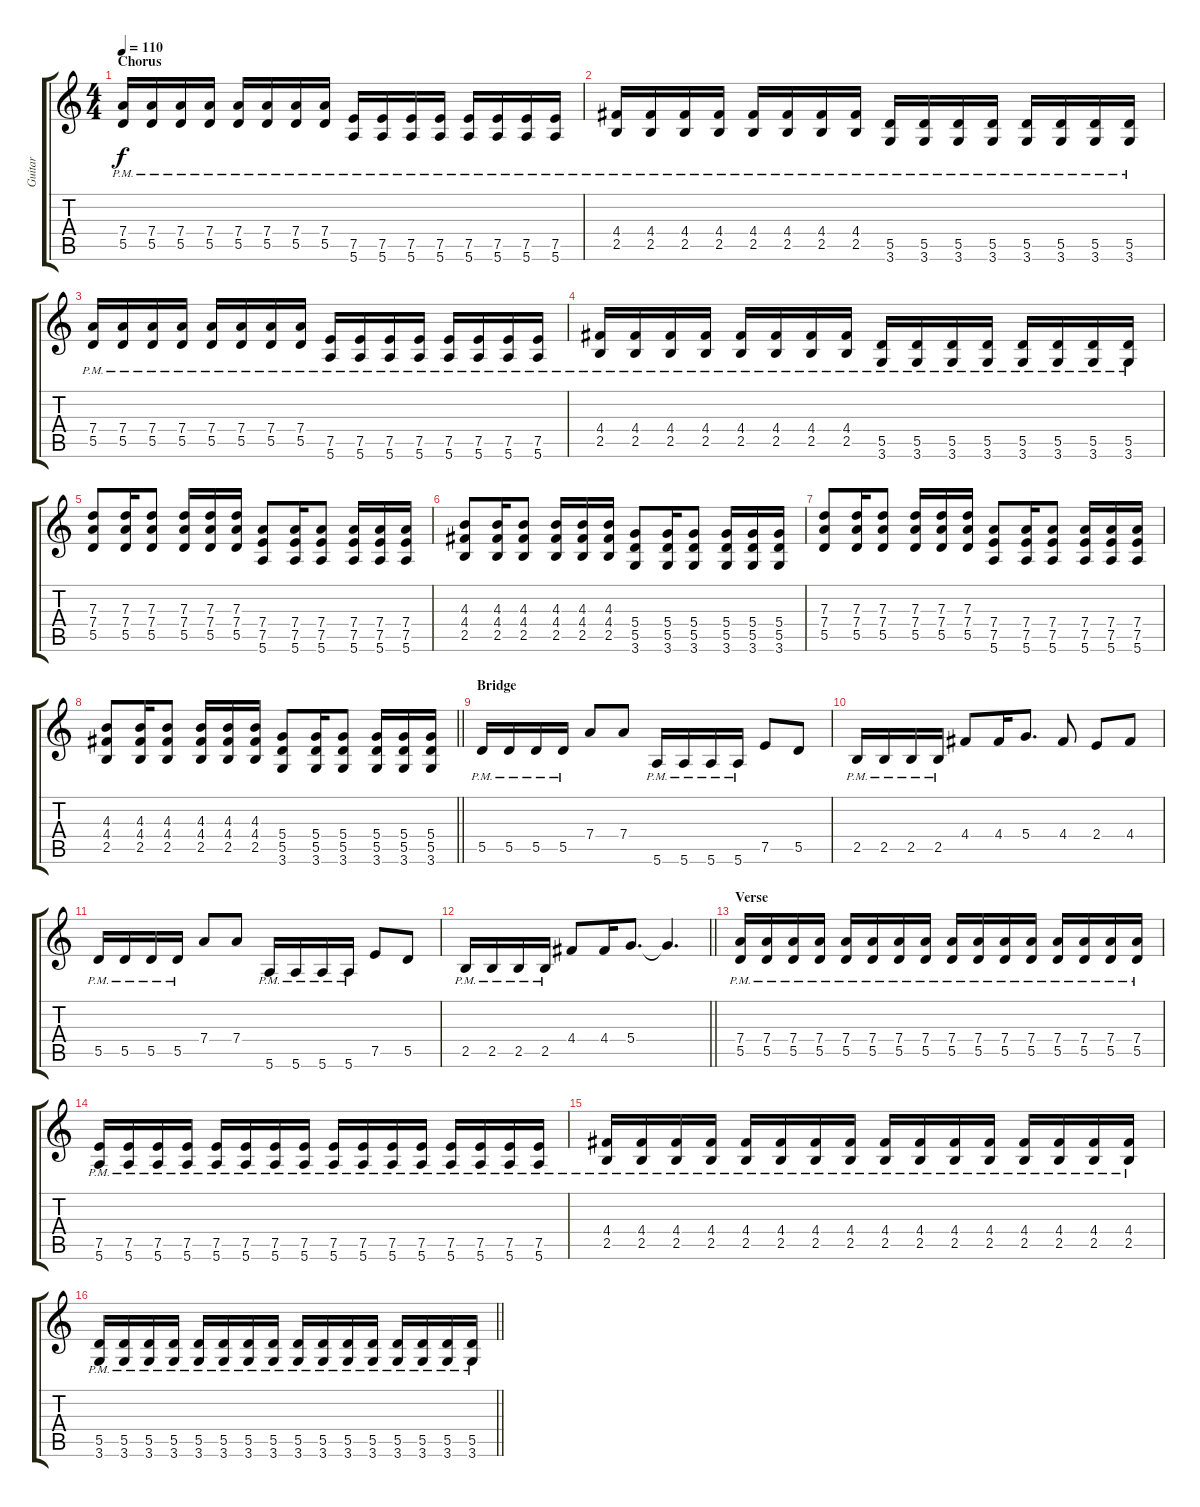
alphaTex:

\track ("Guitar" "Guitar") {instrument overdrivenguitar}
\staff {score tabs}
\tuning (E4 B3 G3 D3 A2 E2) {hide}
\ts (4 4)
\section ("" "Chorus")
\tempo 110
\clef g2
\ks c
(7.4{pm} 5.5{pm}).16{dy f} (7.4{pm} 5.5{pm}).16 (7.4{pm} 5.5{pm}).16 (7.4{pm} 5.5{pm}).16 (7.4{pm} 5.5{pm}).16 (7.4{pm} 5.5{pm}).16 (7.4{pm} 5.5{pm}).16 (7.4{pm} 5.5{pm}).16 (7.5{pm} 5.6{pm}).16 (7.5{pm} 5.6{pm}).16 (7.5{pm} 5.6{pm}).16 (7.5{pm} 5.6{pm}).16 (7.5{pm} 5.6{pm}).16 (7.5{pm} 5.6{pm}).16 (7.5{pm} 5.6{pm}).16 (7.5{pm} 5.6{pm}).16 |
(4.4{pm} 2.5{pm}).16 (4.4{pm} 2.5{pm}).16 (4.4{pm} 2.5{pm}).16 (4.4{pm} 2.5{pm}).16 (4.4{pm} 2.5{pm}).16 (4.4{pm} 2.5{pm}).16 (4.4{pm} 2.5{pm}).16 (4.4{pm} 2.5{pm}).16 (5.5{pm} 3.6{pm}).16 (5.5{pm} 3.6{pm}).16 (5.5{pm} 3.6{pm}).16 (5.5{pm} 3.6{pm}).16 (5.5{pm} 3.6{pm}).16 (5.5{pm} 3.6{pm}).16 (5.5{pm} 3.6{pm}).16 (5.5{pm} 3.6{pm}).16 |
(7.4{pm} 5.5{pm}).16 (7.4{pm} 5.5{pm}).16 (7.4{pm} 5.5{pm}).16 (7.4{pm} 5.5{pm}).16 (7.4{pm} 5.5{pm}).16 (7.4{pm} 5.5{pm}).16 (7.4{pm} 5.5{pm}).16 (7.4{pm} 5.5{pm}).16 (7.5{pm} 5.6{pm}).16 (7.5{pm} 5.6{pm}).16 (7.5{pm} 5.6{pm}).16 (7.5{pm} 5.6{pm}).16 (7.5{pm} 5.6{pm}).16 (7.5{pm} 5.6{pm}).16 (7.5{pm} 5.6{pm}).16 (7.5{pm} 5.6{pm}).16 |
(4.4{pm} 2.5{pm}).16 (4.4{pm} 2.5{pm}).16 (4.4{pm} 2.5{pm}).16 (4.4{pm} 2.5{pm}).16 (4.4{pm} 2.5{pm}).16 (4.4{pm} 2.5{pm}).16 (4.4{pm} 2.5{pm}).16 (4.4{pm} 2.5{pm}).16 (5.5{pm} 3.6{pm}).16 (5.5{pm} 3.6{pm}).16 (5.5{pm} 3.6{pm}).16 (5.5{pm} 3.6{pm}).16 (5.5{pm} 3.6{pm}).16 (5.5{pm} 3.6{pm}).16 (5.5{pm} 3.6{pm}).16 (5.5{pm} 3.6{pm}).16 |
(7.3 7.4 5.5).8 (7.3 7.4 5.5).16 (7.3 7.4 5.5).8 (7.3 7.4 5.5).16 (7.3 7.4 5.5).16 (7.3 7.4 5.5).16 (7.4 7.5 5.6).8 (7.4 7.5 5.6).16 (7.4 7.5 5.6).8 (7.4 7.5 5.6).16 (7.4 7.5 5.6).16 (7.4 7.5 5.6).16 |
(4.3 4.4 2.5).8 (4.3 4.4 2.5).16 (4.3 4.4 2.5).8 (4.3 4.4 2.5).16 (4.3 4.4 2.5).16 (4.3 4.4 2.5).16 (5.4 5.5 3.6).8 (5.4 5.5 3.6).16 (5.4 5.5 3.6).8 (5.4 5.5 3.6).16 (5.4 5.5 3.6).16 (5.4 5.5 3.6).16 |
(7.3 7.4 5.5).8 (7.3 7.4 5.5).16 (7.3 7.4 5.5).8 (7.3 7.4 5.5).16 (7.3 7.4 5.5).16 (7.3 7.4 5.5).16 (7.4 7.5 5.6).8 (7.4 7.5 5.6).16 (7.4 7.5 5.6).8 (7.4 7.5 5.6).16 (7.4 7.5 5.6).16 (7.4 7.5 5.6).16 |
\barLineRight lightlight
(4.3 4.4 2.5).8 (4.3 4.4 2.5).16 (4.3 4.4 2.5).8 (4.3 4.4 2.5).16 (4.3 4.4 2.5).16 (4.3 4.4 2.5).16 (5.4 5.5 3.6).8 (5.4 5.5 3.6).16 (5.4 5.5 3.6).8 (5.4 5.5 3.6).16 (5.4 5.5 3.6).16 (5.4 5.5 3.6).16 |
\section ("" "Bridge")
5.5{pm}.16 5.5{pm}.16 5.5{pm}.16 5.5{pm}.16 7.4.8 7.4.8 5.6{pm}.16 5.6{pm}.16 5.6{pm}.16 5.6{pm}.16 7.5.8 5.5.8 |
2.5{pm}.16 2.5{pm}.16 2.5{pm}.16 2.5{pm}.16 4.4.8 4.4.16 5.4.8{d} 4.4.8 2.4.8 4.4.8 |
5.5{pm}.16 5.5{pm}.16 5.5{pm}.16 5.5{pm}.16 7.4.8 7.4.8 5.6{pm}.16 5.6{pm}.16 5.6{pm}.16 5.6{pm}.16 7.5.8 5.5.8 |
\barLineRight lightlight
2.5{pm}.16 2.5{pm}.16 2.5{pm}.16 2.5{pm}.16 4.4.8 4.4.16 5.4.8{d} 5.4{t}.4{d} |
\section ("" "Verse")
(7.4{pm} 5.5{pm}).16 (7.4{pm} 5.5{pm}).16 (7.4{pm} 5.5{pm}).16 (7.4{pm} 5.5{pm}).16 (7.4{pm} 5.5{pm}).16 (7.4{pm} 5.5{pm}).16 (7.4{pm} 5.5{pm}).16 (7.4{pm} 5.5{pm}).16 (7.4{pm} 5.5{pm}).16 (7.4{pm} 5.5{pm}).16 (7.4{pm} 5.5{pm}).16 (7.4{pm} 5.5{pm}).16 (7.4{pm} 5.5{pm}).16 (7.4{pm} 5.5{pm}).16 (7.4{pm} 5.5{pm}).16 (7.4{pm} 5.5{pm}).16 |
(7.5{pm} 5.6{pm}).16 (7.5{pm} 5.6{pm}).16 (7.5{pm} 5.6{pm}).16 (7.5{pm} 5.6{pm}).16 (7.5{pm} 5.6{pm}).16 (7.5{pm} 5.6{pm}).16 (7.5{pm} 5.6{pm}).16 (7.5{pm} 5.6{pm}).16 (7.5{pm} 5.6{pm}).16 (7.5{pm} 5.6{pm}).16 (7.5{pm} 5.6{pm}).16 (7.5{pm} 5.6{pm}).16 (7.5{pm} 5.6{pm}).16 (7.5{pm} 5.6{pm}).16 (7.5{pm} 5.6{pm}).16 (7.5{pm} 5.6{pm}).16 |
(4.4{pm} 2.5{pm}).16 (4.4{pm} 2.5{pm}).16 (4.4{pm} 2.5{pm}).16 (4.4{pm} 2.5{pm}).16 (4.4{pm} 2.5{pm}).16 (4.4{pm} 2.5{pm}).16 (4.4{pm} 2.5{pm}).16 (4.4{pm} 2.5{pm}).16 (4.4{pm} 2.5{pm}).16 (4.4{pm} 2.5{pm}).16 (4.4{pm} 2.5{pm}).16 (4.4{pm} 2.5{pm}).16 (4.4{pm} 2.5{pm}).16 (4.4{pm} 2.5{pm}).16 (4.4{pm} 2.5{pm}).16 (4.4{pm} 2.5{pm}).16 |
\barLineRight lightlight
(5.5{pm} 3.6{pm}).16 (5.5{pm} 3.6{pm}).16 (5.5{pm} 3.6{pm}).16 (5.5{pm} 3.6{pm}).16 (5.5{pm} 3.6{pm}).16 (5.5{pm} 3.6{pm}).16 (5.5{pm} 3.6{pm}).16 (5.5{pm} 3.6{pm}).16 (5.5{pm} 3.6{pm}).16 (5.5{pm} 3.6{pm}).16 (5.5{pm} 3.6{pm}).16 (5.5{pm} 3.6{pm}).16 (5.5{pm} 3.6{pm}).16 (5.5{pm} 3.6{pm}).16 (5.5{pm} 3.6{pm}).16 (5.5{pm} 3.6{pm}).16
